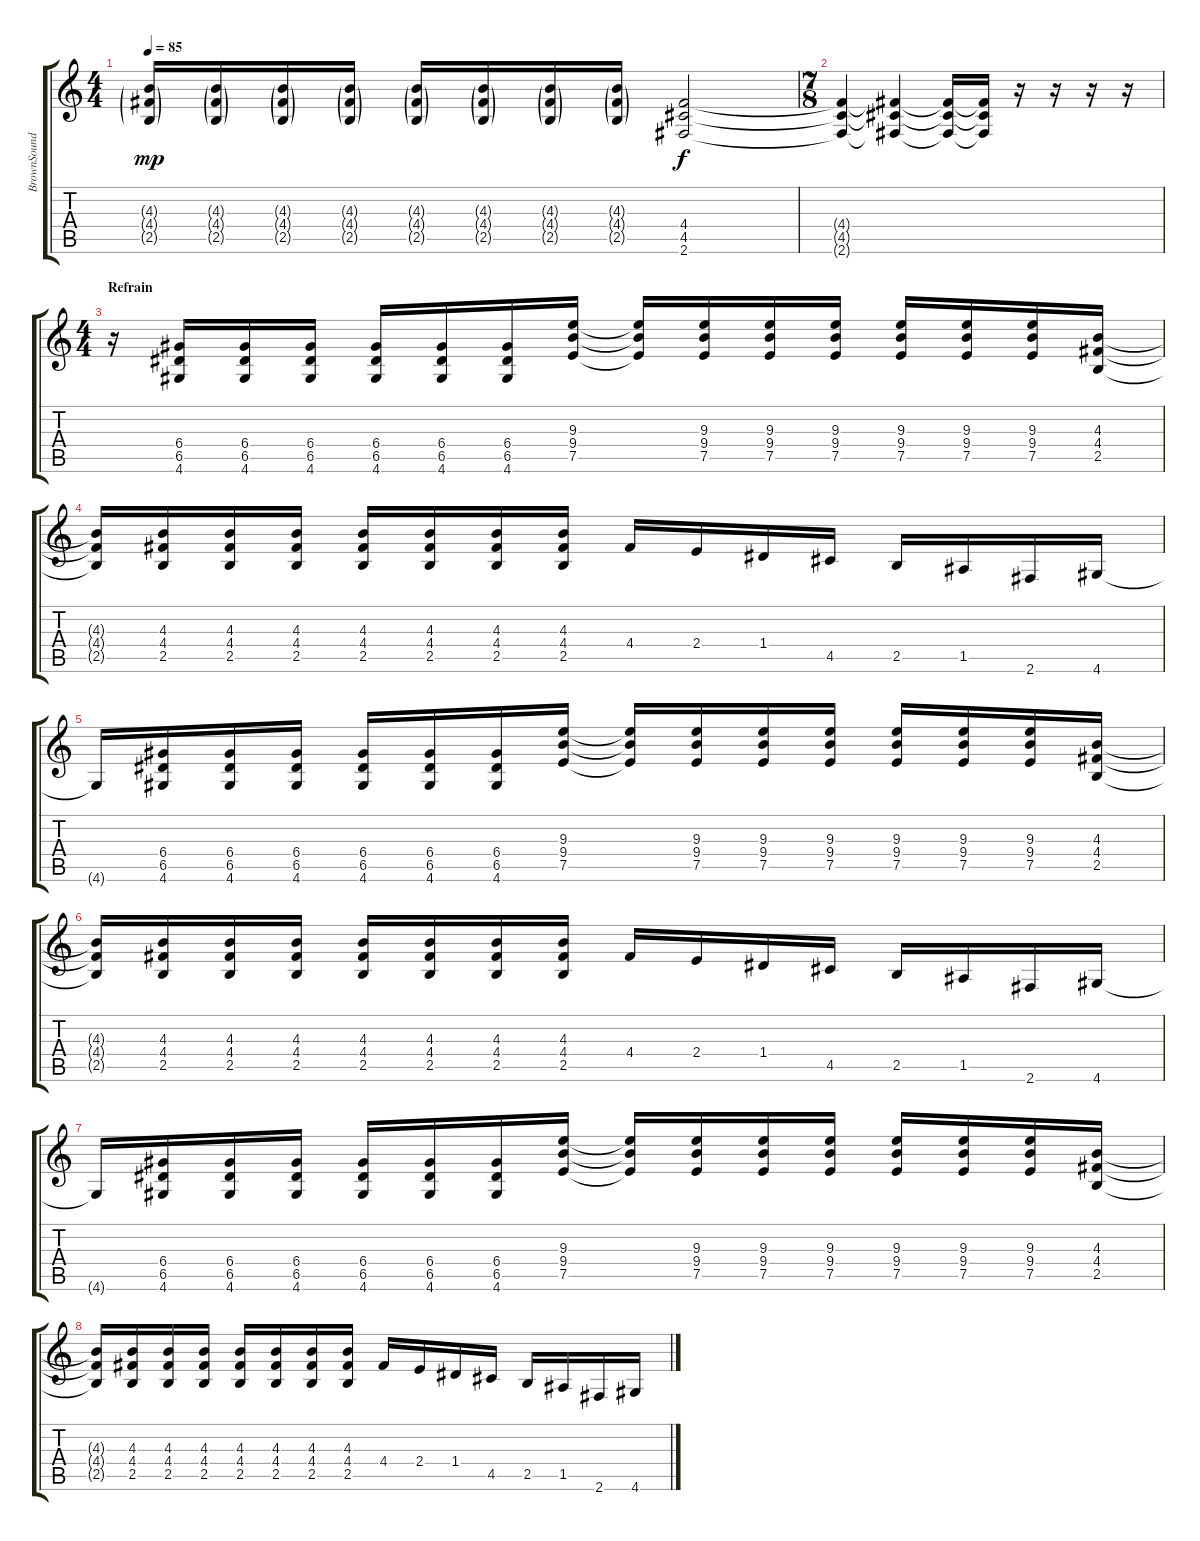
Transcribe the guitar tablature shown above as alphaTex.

\track ("BrownSound" "BrownSound") {instrument distortionguitar}
\staff {score tabs}
\tuning (E4 B3 G3 D3 A2 E2) {hide}
\ts (4 4)
\tempo 85
\clef g2
\ks c
(4.3{g} 4.4{g} 2.5{g}).16{dy mp} (4.3{g} 4.4{g} 2.5{g}).16 (4.3{g} 4.4{g} 2.5{g}).16 (4.3{g} 4.4{g} 2.5{g}).16 (4.3{g} 4.4{g} 2.5{g}).16 (4.3{g} 4.4{g} 2.5{g}).16 (4.3{g} 4.4{g} 2.5{g}).16 (4.3{g} 4.4{g} 2.5{g}).16 (4.4 4.5 2.6).2{dy f} |
\ts (7 8)
(4.4{t} 4.5{t} 2.6{t}).4 (4.4{t} 4.5{t} 2.6{t}).4 (4.4{t} 4.5{t} 2.6{t}).16 (4.4{t} 4.5{t} 2.6{t}).16 r.16 r.16 r.16 r.16 |
\ts (4 4)
\section ("" "Refrain")
r.16 (6.4 6.5 4.6).16 (6.4 6.5 4.6).16 (6.4 6.5 4.6).16 (6.4 6.5 4.6).16 (6.4 6.5 4.6).16 (6.4 6.5 4.6).16 (9.3 9.4 7.5).16 (9.3{t} 9.4{t} 7.5{t}).16 (9.3 9.4 7.5).16 (9.3 9.4 7.5).16 (9.3 9.4 7.5).16 (9.3 9.4 7.5).16 (9.3 9.4 7.5).16 (9.3 9.4 7.5).16 (4.3 4.4 2.5).16 |
(4.3{t} 4.4{t} 2.5{t}).16 (4.3 4.4 2.5).16 (4.3 4.4 2.5).16 (4.3 4.4 2.5).16 (4.3 4.4 2.5).16 (4.3 4.4 2.5).16 (4.3 4.4 2.5).16 (4.3 4.4 2.5).16 4.4.16 2.4.16 1.4.16 4.5.16 2.5.16 1.5.16 2.6.16 4.6.16 |
4.6{t}.16 (6.4 6.5 4.6).16 (6.4 6.5 4.6).16 (6.4 6.5 4.6).16 (6.4 6.5 4.6).16 (6.4 6.5 4.6).16 (6.4 6.5 4.6).16 (9.3 9.4 7.5).16 (9.3{t} 9.4{t} 7.5{t}).16 (9.3 9.4 7.5).16 (9.3 9.4 7.5).16 (9.3 9.4 7.5).16 (9.3 9.4 7.5).16 (9.3 9.4 7.5).16 (9.3 9.4 7.5).16 (4.3 4.4 2.5).16 |
(4.3{t} 4.4{t} 2.5{t}).16 (4.3 4.4 2.5).16 (4.3 4.4 2.5).16 (4.3 4.4 2.5).16 (4.3 4.4 2.5).16 (4.3 4.4 2.5).16 (4.3 4.4 2.5).16 (4.3 4.4 2.5).16 4.4.16 2.4.16 1.4.16 4.5.16 2.5.16 1.5.16 2.6.16 4.6.16 |
4.6{t}.16 (6.4 6.5 4.6).16 (6.4 6.5 4.6).16 (6.4 6.5 4.6).16 (6.4 6.5 4.6).16 (6.4 6.5 4.6).16 (6.4 6.5 4.6).16 (9.3 9.4 7.5).16 (9.3{t} 9.4{t} 7.5{t}).16 (9.3 9.4 7.5).16 (9.3 9.4 7.5).16 (9.3 9.4 7.5).16 (9.3 9.4 7.5).16 (9.3 9.4 7.5).16 (9.3 9.4 7.5).16 (4.3 4.4 2.5).16 |
(4.3{t} 4.4{t} 2.5{t}).16 (4.3 4.4 2.5).16 (4.3 4.4 2.5).16 (4.3 4.4 2.5).16 (4.3 4.4 2.5).16 (4.3 4.4 2.5).16 (4.3 4.4 2.5).16 (4.3 4.4 2.5).16 4.4.16 2.4.16 1.4.16 4.5.16 2.5.16 1.5.16 2.6.16 4.6.16
